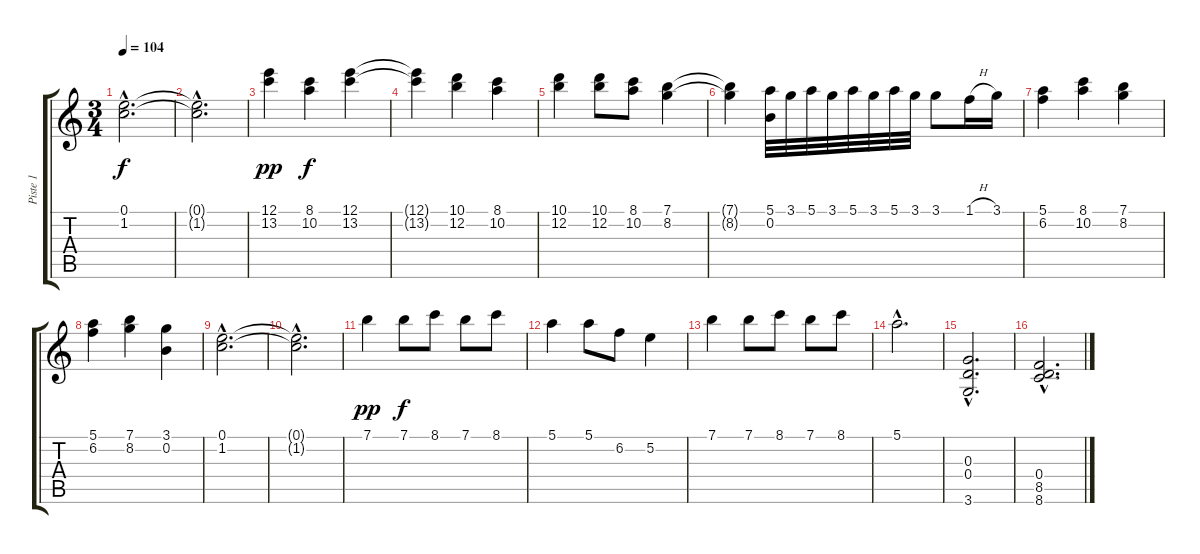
\track ("Piste 1" "Piste 1") {instrument acousticguitarnylon}
\staff {score tabs}
\tuning (E4 B3 G3 D3 A2 E2) {hide}
\ts (3 4)
\tempo 104
\clef g2
\ks c
(0.1{hac} 1.2{hac}).2{d dy f} |
(0.1{hac t} 1.2{hac t}).2{d} |
(12.1 13.2).4{dy pp} (8.1 10.2).4{dy f} (12.1 13.2).4 |
(12.1{t} 13.2{t}).4 (10.1 12.2).4 (8.1 10.2).4 |
(10.1 12.2).4 (10.1 12.2).8 (8.1 10.2).8 (7.1 8.2).4 |
(7.1{t} 8.2{t}).4 (5.1 0.2).32 3.1.32 5.1.32 3.1.32 5.1.32 3.1.32 5.1.32 3.1.32 3.1.8 1.1{h}.16 3.1.16 |
(5.1 6.2).4 (8.1 10.2).4 (7.1 8.2).4 |
(5.1 6.2).4 (7.1 8.2).4 (3.1 0.2).4 |
(0.1{hac} 1.2{hac}).2{d} |
(0.1{hac t} 1.2{hac t}).2{d} |
7.1.4{dy pp} 7.1.8{dy f} 8.1.8 7.1.8 8.1.8 |
5.1.4 5.1.8 6.2.8 5.2.4 |
7.1.4 7.1.8 8.1.8 7.1.8 8.1.8 |
5.1{hac}.2{d} |
(0.3{hac} 0.4{hac} 3.6{hac}).2{d} |
(0.4{hac} 8.5{hac} 8.6{hac}).2{d}
